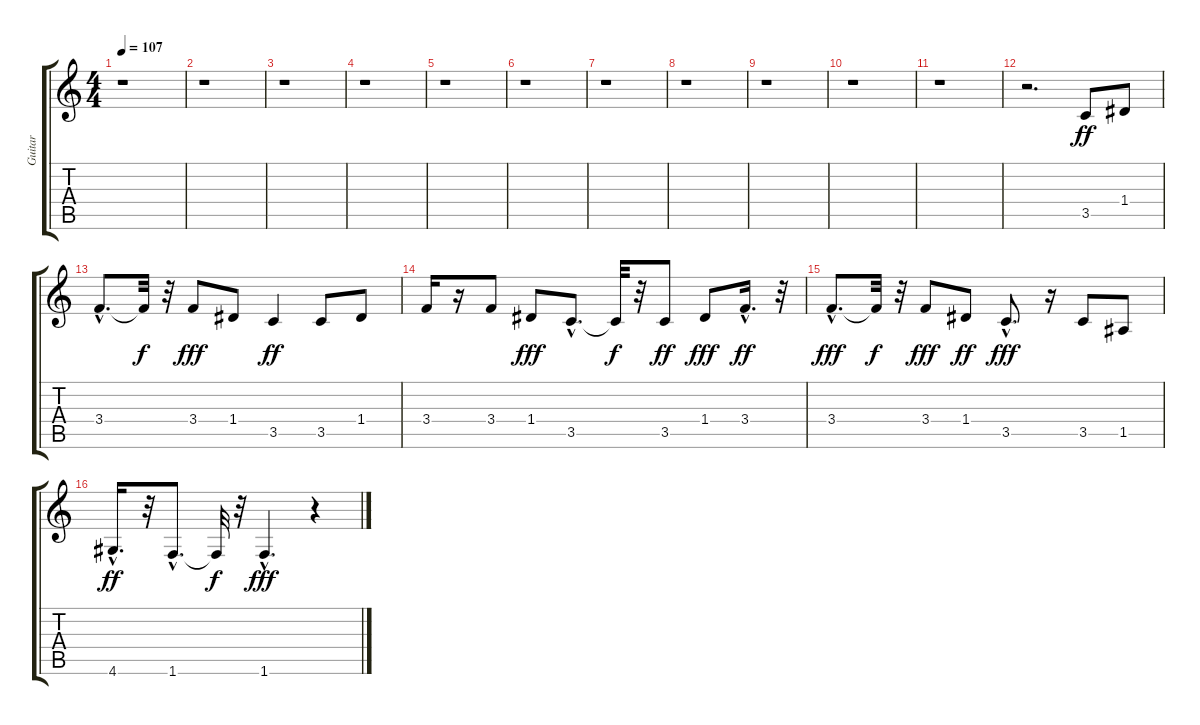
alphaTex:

\track ("Guitar" "Guitar") {instrument electricguitarclean}
\staff {score tabs}
\tuning (E4 B3 G3 D3 A2 E2) {hide}
\ts (4 4)
\tempo 107
\clef g2
\ks c
r.1{dy fff} |
r.1 |
r.1 |
r.1 |
r.1 |
r.1 |
r.1 |
r.1 |
r.1 |
r.1 |
r.1 |
r.2{d} 3.5.8{dy ff} 1.4.8 |
3.4{hac}.8{d} 3.4{t}.32{dy f} r.32 3.4.8{dy fff} 1.4.8 3.5.4{dy ff} 3.5.8 1.4.8 |
3.4.16 r.16 3.4.8 1.4.8{dy fff} 3.5{hac}.8{d} 3.5{t}.32{dy f} r.32 3.5.8{dy ff} 1.4.8{dy fff} 3.4{hac}.16{d dy ff} r.32 |
3.4{hac}.8{d dy fff} 3.4{t}.32{dy f} r.32 3.4.8{dy fff} 1.4.8{dy ff} 3.5{hac}.8{d dy fff} r.16 3.5.8 1.5.8 |
4.6{hac}.16{d dy ff} r.32 1.6{hac}.8{d} 1.6{t}.32{dy f} r.32 1.6{hac}.4{d dy fff} r.4
